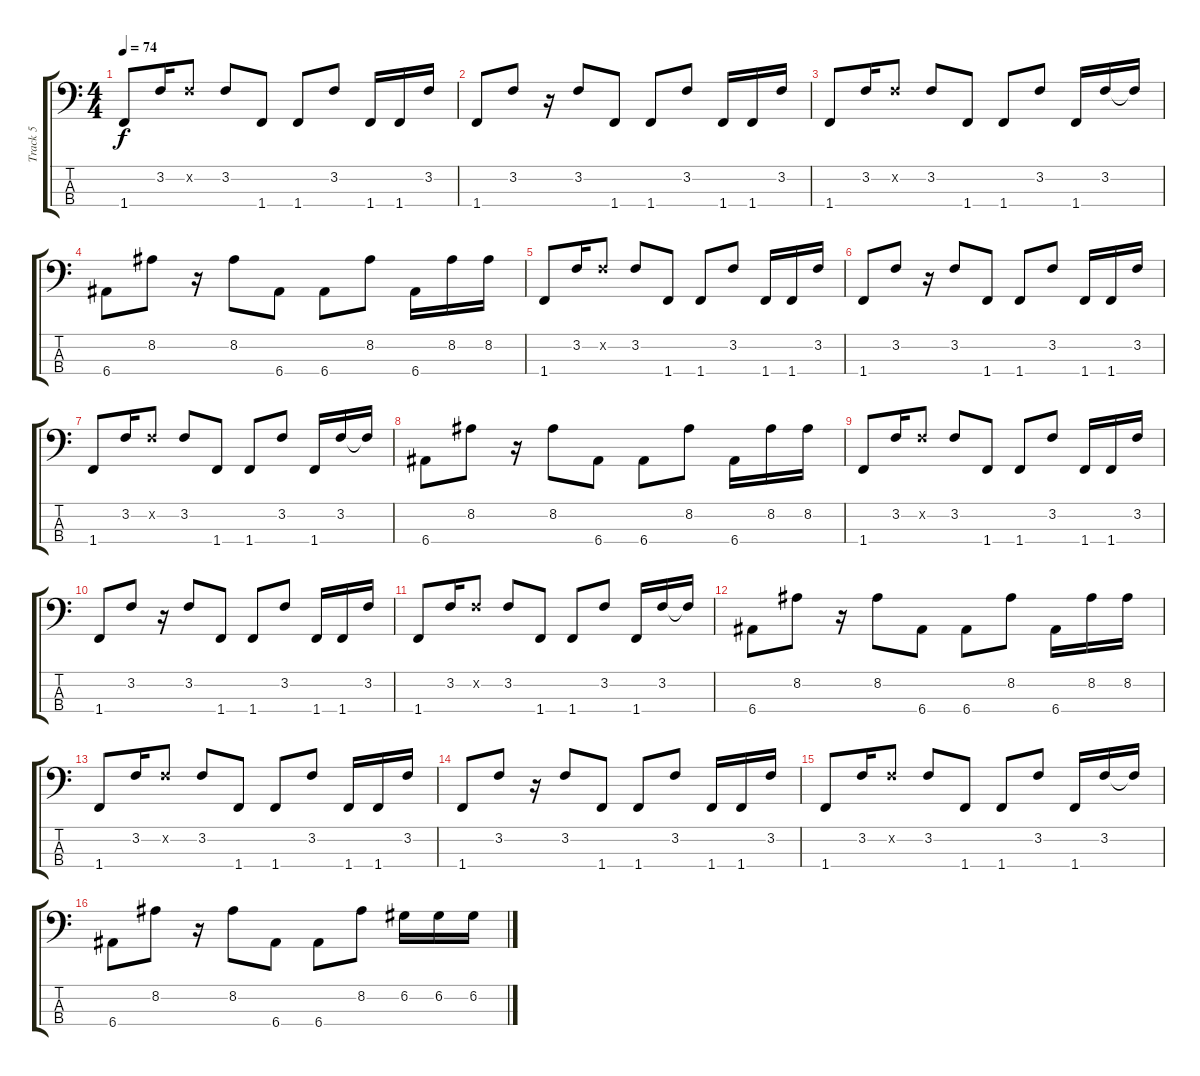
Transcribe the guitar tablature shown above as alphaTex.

\track ("Track 5" "Track 5") {instrument electricbasspick}
\staff {score tabs}
\tuning (G2 D2 A1 E1) {hide}
\ts (4 4)
\tempo 74
\clef f4
\ks c
1.4.8{dy f} 3.2.16 3.2{x}.8 3.2.8 1.4.8 1.4.8 3.2.8 1.4.16 1.4.16 3.2.16 |
1.4.8 3.2.8 r.16 3.2.8 1.4.8 1.4.8 3.2.8 1.4.16 1.4.16 3.2.16 |
1.4.8 3.2.16 3.2{x}.8 3.2.8 1.4.8 1.4.8 3.2.8 1.4.16 3.2.16 3.2{t}.16 |
6.4.8 8.2.8 r.16 8.2.8 6.4.8 6.4.8 8.2.8 6.4.16 8.2.16 8.2.16 |
1.4.8 3.2.16 3.2{x}.8 3.2.8 1.4.8 1.4.8 3.2.8 1.4.16 1.4.16 3.2.16 |
1.4.8 3.2.8 r.16 3.2.8 1.4.8 1.4.8 3.2.8 1.4.16 1.4.16 3.2.16 |
1.4.8 3.2.16 3.2{x}.8 3.2.8 1.4.8 1.4.8 3.2.8 1.4.16 3.2.16 3.2{t}.16 |
6.4.8 8.2.8 r.16 8.2.8 6.4.8 6.4.8 8.2.8 6.4.16 8.2.16 8.2.16 |
1.4.8 3.2.16 3.2{x}.8 3.2.8 1.4.8 1.4.8 3.2.8 1.4.16 1.4.16 3.2.16 |
1.4.8 3.2.8 r.16 3.2.8 1.4.8 1.4.8 3.2.8 1.4.16 1.4.16 3.2.16 |
1.4.8 3.2.16 3.2{x}.8 3.2.8 1.4.8 1.4.8 3.2.8 1.4.16 3.2.16 3.2{t}.16 |
6.4.8 8.2.8 r.16 8.2.8 6.4.8 6.4.8 8.2.8 6.4.16 8.2.16 8.2.16 |
1.4.8 3.2.16 3.2{x}.8 3.2.8 1.4.8 1.4.8 3.2.8 1.4.16 1.4.16 3.2.16 |
1.4.8 3.2.8 r.16 3.2.8 1.4.8 1.4.8 3.2.8 1.4.16 1.4.16 3.2.16 |
1.4.8 3.2.16 3.2{x}.8 3.2.8 1.4.8 1.4.8 3.2.8 1.4.16 3.2.16 3.2{t}.16 |
6.4.8 8.2.8 r.16 8.2.8 6.4.8 6.4.8 8.2.8 6.2.16 6.2.16 6.2.16
